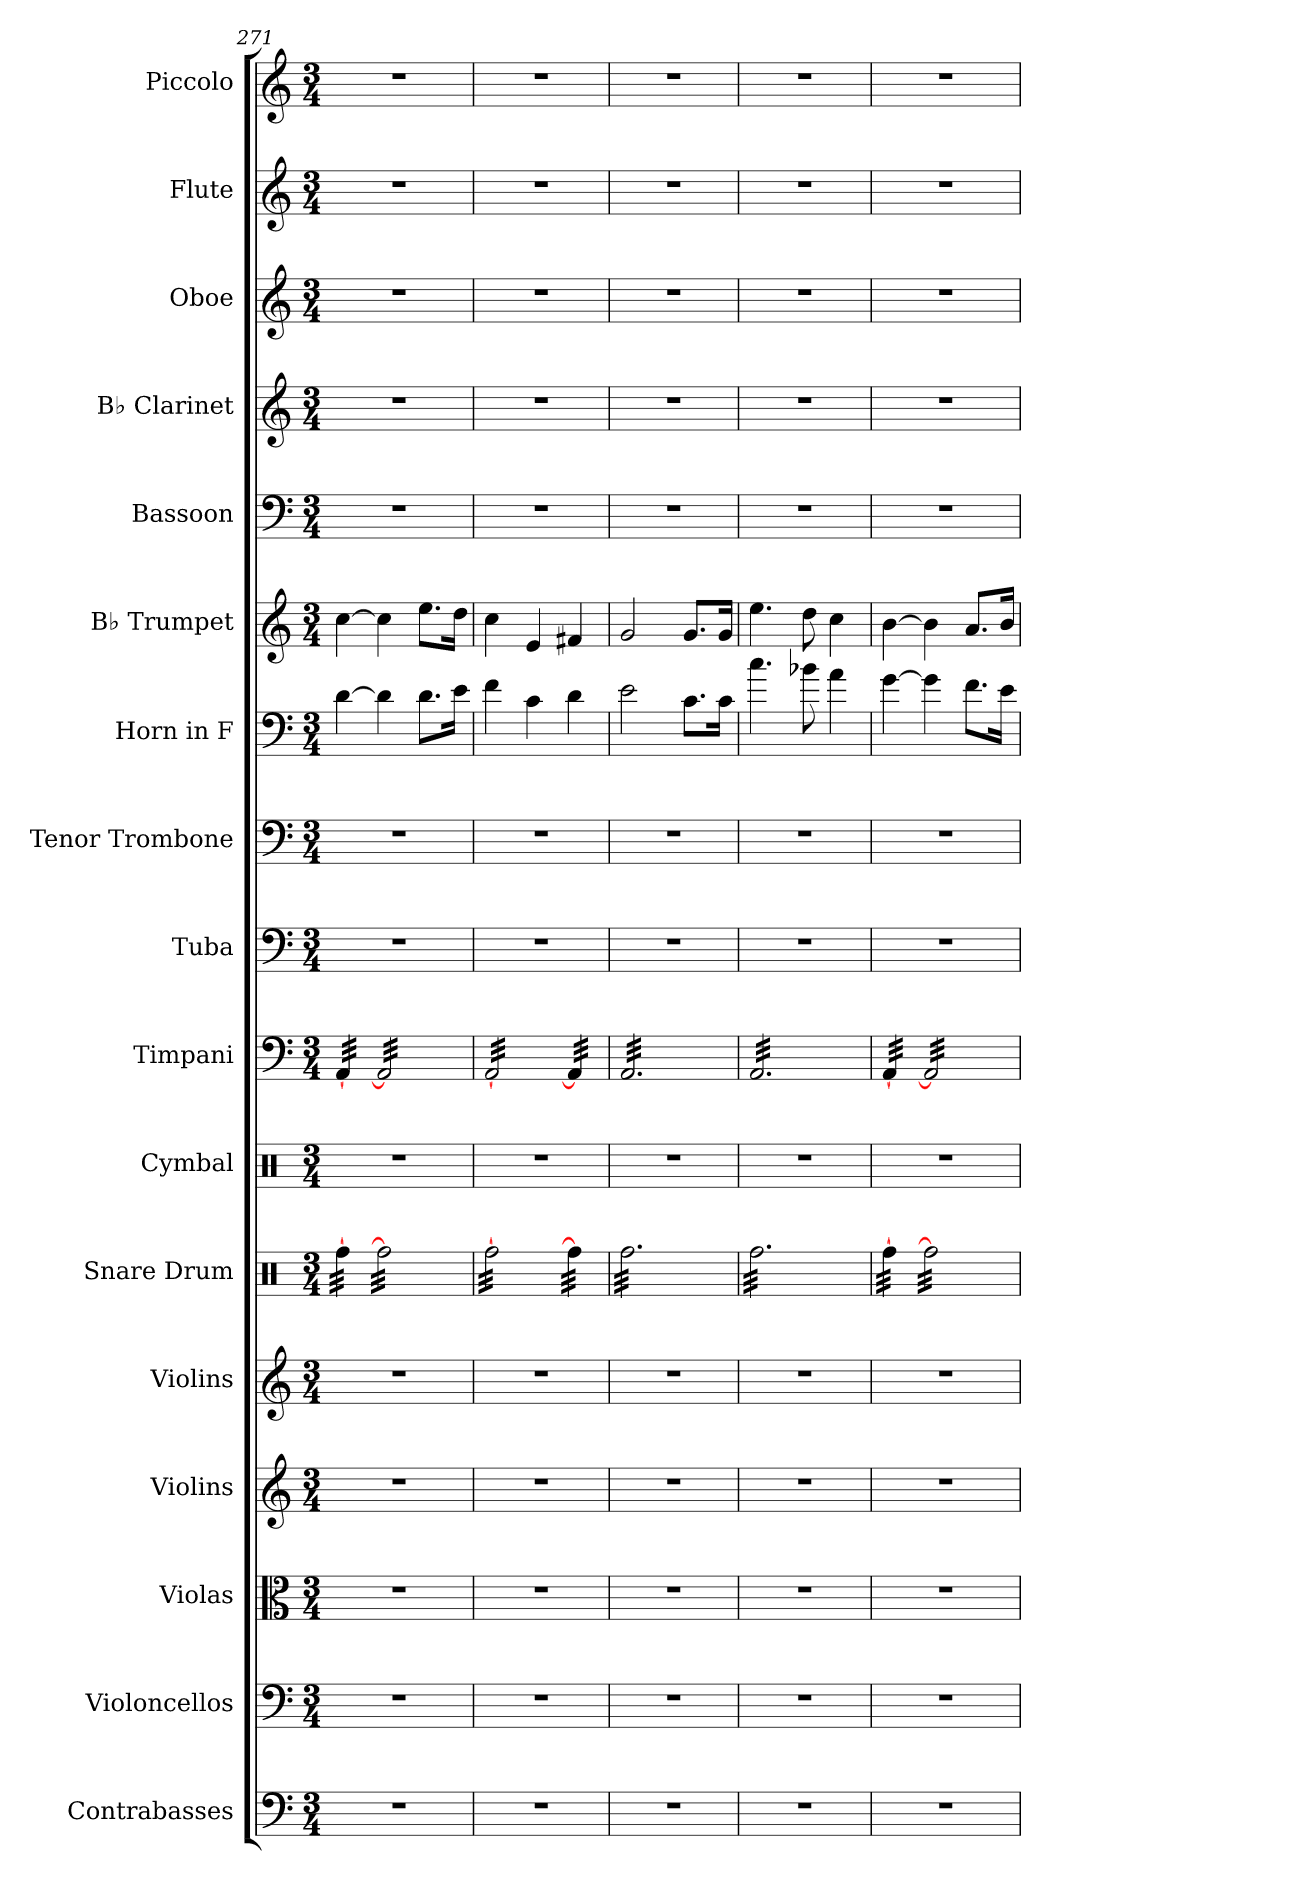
**kern	**kern	**kern	**kern	**kern	**kern	**kern	**kern	**kern	**kern	**kern	**kern	**kern	**kern	**kern	**kern	**kern
*part17	*part16	*part15	*part14	*part13	*part12	*part11	*part10	*part9	*part8	*part7	*part6	*part5	*part4	*part3	*part2	*part1
*staff17	*staff16	*staff15	*staff14	*staff13	*staff12	*staff11	*staff10	*staff9	*staff8	*staff7	*staff6	*staff5	*staff4	*staff3	*staff2	*staff1
*I"Contrabasses	*I"Violoncellos	*I"Violas	*I"Violins	*I"Violins	*I"Snare Drum	*I"Cymbal	*I"Timpani	*I"Tuba	*I"Tenor Trombone	*I"Horn in F	*I"B♭ Trumpet	*I"Bassoon	*I"B♭ Clarinet	*I"Oboe	*I"Flute	*I"Piccolo
*I'Cbs.	*I'Vcs.	*I'Vlas.	*I'Vlns.	*I'Vlns.	*I'S.D.	*I'Cym.	*I'Timp.	*I'Tba.	*I'T. Tbn.	*	*I'B♭ Tpt.	*I'Bsn.	*I'B♭ Cl.	*I'Ob.	*I'Fl.	*I'Picc.
!!LO:PB:g=z
*clefF4	*clefF4	*clefC3	*clefG2	*clefG2	*clefX	*clefX	*clefF4	*clefF4	*clefF4	*clefF4	*clefG2	*clefF4	*clefG2	*clefG2	*clefG2	*clefG2
*ITrd7c12	*	*	*	*	*	*	*	*	*	*ITrd4c7	*ITrd1c2	*	*ITrd1c2	*	*	*ITrd-7c-12
*k[]	*k[]	*k[]	*k[]	*k[]	*k[]	*k[]	*k[]	*k[]	*k[]	*k[b-]	*k[b-e-]	*k[]	*k[b-e-]	*k[]	*k[]	*k[]
*M3/4	*M3/4	*M3/4	*M3/4	*M3/4	*M3/4	*M3/4	*M3/4	*M3/4	*M3/4	*M3/4	*M3/4	*M3/4	*M3/4	*M3/4	*M3/4	*M3/4
=271	=271	=271	=271	=271	=271	=271	=271	=271	=271	=271	=271	=271	=271	=271	=271	=271
*	*	*	*	*	*tremolo	*	*	*	*	*	*	*	*	*	*	*
*	*	*	*	*	*	*	*tremolo	*	*	*	*	*	*	*	*	*
2.r	2.r	2.r	2.r	2.r	[32Rff\LLL	2.r	[32AA/LLL	2.r	2.r	[4G\	[4b-\	2.r	2.r	2.r	2.r	2.r
.	.	.	.	.	32Rff\	.	32AA/	.	.	.	.	.	.	.	.	.
.	.	.	.	.	32Rff\	.	32AA/	.	.	.	.	.	.	.	.	.
.	.	.	.	.	32Rff\	.	32AA/	.	.	.	.	.	.	.	.	.
.	.	.	.	.	32Rff\	.	32AA/	.	.	.	.	.	.	.	.	.
.	.	.	.	.	32Rff\	.	32AA/	.	.	.	.	.	.	.	.	.
.	.	.	.	.	32Rff\	.	32AA/	.	.	.	.	.	.	.	.	.
.	.	.	.	.	32Rff\JJJ	.	32AA/JJJ	.	.	.	.	.	.	.	.	.
.	.	.	.	.	32Rff\]LLL	.	32AA/]LLL	.	.	4G\]	4b-\]	.	.	.	.	.
.	.	.	.	.	32Rff\	.	32AA/	.	.	.	.	.	.	.	.	.
.	.	.	.	.	32Rff\	.	32AA/	.	.	.	.	.	.	.	.	.
.	.	.	.	.	32Rff\	.	32AA/	.	.	.	.	.	.	.	.	.
.	.	.	.	.	32Rff\	.	32AA/	.	.	.	.	.	.	.	.	.
.	.	.	.	.	32Rff\	.	32AA/	.	.	.	.	.	.	.	.	.
.	.	.	.	.	32Rff\	.	32AA/	.	.	.	.	.	.	.	.	.
.	.	.	.	.	32Rff\	.	32AA/	.	.	.	.	.	.	.	.	.
.	.	.	.	.	32Rff\	.	32AA/	.	.	8.G\L	8.dd\L	.	.	.	.	.
.	.	.	.	.	32Rff\	.	32AA/	.	.	.	.	.	.	.	.	.
.	.	.	.	.	32Rff\	.	32AA/	.	.	.	.	.	.	.	.	.
.	.	.	.	.	32Rff\	.	32AA/	.	.	.	.	.	.	.	.	.
.	.	.	.	.	32Rff\	.	32AA/	.	.	.	.	.	.	.	.	.
.	.	.	.	.	32Rff\	.	32AA/	.	.	.	.	.	.	.	.	.
.	.	.	.	.	32Rff\	.	32AA/	.	.	16A\Jk	16cc\Jk	.	.	.	.	.
.	.	.	.	.	32Rff\JJJ	.	32AA/JJJ	.	.	.	.	.	.	.	.	.
=272	=272	=272	=272	=272	=272	=272	=272	=272	=272	=272	=272	=272	=272	=272	=272	=272
2.r	2.r	2.r	2.r	2.r	[32Rff\LLL	2.r	[32AA/LLL	2.r	2.r	4B-\	4b-\	2.r	2.r	2.r	2.r	2.r
.	.	.	.	.	32Rff\	.	32AA/	.	.	.	.	.	.	.	.	.
.	.	.	.	.	32Rff\	.	32AA/	.	.	.	.	.	.	.	.	.
.	.	.	.	.	32Rff\	.	32AA/	.	.	.	.	.	.	.	.	.
.	.	.	.	.	32Rff\	.	32AA/	.	.	.	.	.	.	.	.	.
.	.	.	.	.	32Rff\	.	32AA/	.	.	.	.	.	.	.	.	.
.	.	.	.	.	32Rff\	.	32AA/	.	.	.	.	.	.	.	.	.
.	.	.	.	.	32Rff\	.	32AA/	.	.	.	.	.	.	.	.	.
.	.	.	.	.	32Rff\	.	32AA/	.	.	4F\	4d/	.	.	.	.	.
.	.	.	.	.	32Rff\	.	32AA/	.	.	.	.	.	.	.	.	.
.	.	.	.	.	32Rff\	.	32AA/	.	.	.	.	.	.	.	.	.
.	.	.	.	.	32Rff\	.	32AA/	.	.	.	.	.	.	.	.	.
.	.	.	.	.	32Rff\	.	32AA/	.	.	.	.	.	.	.	.	.
.	.	.	.	.	32Rff\	.	32AA/	.	.	.	.	.	.	.	.	.
.	.	.	.	.	32Rff\	.	32AA/	.	.	.	.	.	.	.	.	.
.	.	.	.	.	32Rff\JJJ	.	32AA/JJJ	.	.	.	.	.	.	.	.	.
.	.	.	.	.	32Rff\]LLL	.	32AA/]LLL	.	.	4G\	4en/	.	.	.	.	.
.	.	.	.	.	32Rff\	.	32AA/	.	.	.	.	.	.	.	.	.
.	.	.	.	.	32Rff\	.	32AA/	.	.	.	.	.	.	.	.	.
.	.	.	.	.	32Rff\	.	32AA/	.	.	.	.	.	.	.	.	.
.	.	.	.	.	32Rff\	.	32AA/	.	.	.	.	.	.	.	.	.
.	.	.	.	.	32Rff\	.	32AA/	.	.	.	.	.	.	.	.	.
.	.	.	.	.	32Rff\	.	32AA/	.	.	.	.	.	.	.	.	.
.	.	.	.	.	32Rff\JJJ	.	32AA/JJJ	.	.	.	.	.	.	.	.	.
=273	=273	=273	=273	=273	=273	=273	=273	=273	=273	=273	=273	=273	=273	=273	=273	=273
2.r	2.r	2.r	2.r	2.r	32Rff\LLL	2.r	32AA/LLL	2.r	2.r	2A\	2f/	2.r	2.r	2.r	2.r	2.r
.	.	.	.	.	32Rff\	.	32AA/	.	.	.	.	.	.	.	.	.
.	.	.	.	.	32Rff\	.	32AA/	.	.	.	.	.	.	.	.	.
.	.	.	.	.	32Rff\	.	32AA/	.	.	.	.	.	.	.	.	.
.	.	.	.	.	32Rff\	.	32AA/	.	.	.	.	.	.	.	.	.
.	.	.	.	.	32Rff\	.	32AA/	.	.	.	.	.	.	.	.	.
.	.	.	.	.	32Rff\	.	32AA/	.	.	.	.	.	.	.	.	.
.	.	.	.	.	32Rff\	.	32AA/	.	.	.	.	.	.	.	.	.
.	.	.	.	.	32Rff\	.	32AA/	.	.	.	.	.	.	.	.	.
.	.	.	.	.	32Rff\	.	32AA/	.	.	.	.	.	.	.	.	.
.	.	.	.	.	32Rff\	.	32AA/	.	.	.	.	.	.	.	.	.
.	.	.	.	.	32Rff\	.	32AA/	.	.	.	.	.	.	.	.	.
.	.	.	.	.	32Rff\	.	32AA/	.	.	.	.	.	.	.	.	.
.	.	.	.	.	32Rff\	.	32AA/	.	.	.	.	.	.	.	.	.
.	.	.	.	.	32Rff\	.	32AA/	.	.	.	.	.	.	.	.	.
.	.	.	.	.	32Rff\	.	32AA/	.	.	.	.	.	.	.	.	.
.	.	.	.	.	32Rff\	.	32AA/	.	.	8.F\L	8.f/L	.	.	.	.	.
.	.	.	.	.	32Rff\	.	32AA/	.	.	.	.	.	.	.	.	.
.	.	.	.	.	32Rff\	.	32AA/	.	.	.	.	.	.	.	.	.
.	.	.	.	.	32Rff\	.	32AA/	.	.	.	.	.	.	.	.	.
.	.	.	.	.	32Rff\	.	32AA/	.	.	.	.	.	.	.	.	.
.	.	.	.	.	32Rff\	.	32AA/	.	.	.	.	.	.	.	.	.
.	.	.	.	.	32Rff\	.	32AA/	.	.	16F\Jk	16f/Jk	.	.	.	.	.
.	.	.	.	.	32Rff\JJJ	.	32AA/JJJ	.	.	.	.	.	.	.	.	.
=274	=274	=274	=274	=274	=274	=274	=274	=274	=274	=274	=274	=274	=274	=274	=274	=274
2.r	2.r	2.r	2.r	2.r	32Rff\LLL	2.r	32AA/LLL	2.r	2.r	4.f\	4.dd\	2.r	2.r	2.r	2.r	2.r
.	.	.	.	.	32Rff\	.	32AA/	.	.	.	.	.	.	.	.	.
.	.	.	.	.	32Rff\	.	32AA/	.	.	.	.	.	.	.	.	.
.	.	.	.	.	32Rff\	.	32AA/	.	.	.	.	.	.	.	.	.
.	.	.	.	.	32Rff\	.	32AA/	.	.	.	.	.	.	.	.	.
.	.	.	.	.	32Rff\	.	32AA/	.	.	.	.	.	.	.	.	.
.	.	.	.	.	32Rff\	.	32AA/	.	.	.	.	.	.	.	.	.
.	.	.	.	.	32Rff\	.	32AA/	.	.	.	.	.	.	.	.	.
.	.	.	.	.	32Rff\	.	32AA/	.	.	.	.	.	.	.	.	.
.	.	.	.	.	32Rff\	.	32AA/	.	.	.	.	.	.	.	.	.
.	.	.	.	.	32Rff\	.	32AA/	.	.	.	.	.	.	.	.	.
.	.	.	.	.	32Rff\	.	32AA/	.	.	.	.	.	.	.	.	.
.	.	.	.	.	32Rff\	.	32AA/	.	.	8e-X\	8cc\	.	.	.	.	.
.	.	.	.	.	32Rff\	.	32AA/	.	.	.	.	.	.	.	.	.
.	.	.	.	.	32Rff\	.	32AA/	.	.	.	.	.	.	.	.	.
.	.	.	.	.	32Rff\	.	32AA/	.	.	.	.	.	.	.	.	.
.	.	.	.	.	32Rff\	.	32AA/	.	.	4d\	4b-\	.	.	.	.	.
.	.	.	.	.	32Rff\	.	32AA/	.	.	.	.	.	.	.	.	.
.	.	.	.	.	32Rff\	.	32AA/	.	.	.	.	.	.	.	.	.
.	.	.	.	.	32Rff\	.	32AA/	.	.	.	.	.	.	.	.	.
.	.	.	.	.	32Rff\	.	32AA/	.	.	.	.	.	.	.	.	.
.	.	.	.	.	32Rff\	.	32AA/	.	.	.	.	.	.	.	.	.
.	.	.	.	.	32Rff\	.	32AA/	.	.	.	.	.	.	.	.	.
.	.	.	.	.	32Rff\JJJ	.	32AA/JJJ	.	.	.	.	.	.	.	.	.
=275	=275	=275	=275	=275	=275	=275	=275	=275	=275	=275	=275	=275	=275	=275	=275	=275
2.r	2.r	2.r	2.r	2.r	[32Rff\LLL	2.r	[32AA/LLL	2.r	2.r	[4c\	[4a\	2.r	2.r	2.r	2.r	2.r
.	.	.	.	.	32Rff\	.	32AA/	.	.	.	.	.	.	.	.	.
.	.	.	.	.	32Rff\	.	32AA/	.	.	.	.	.	.	.	.	.
.	.	.	.	.	32Rff\	.	32AA/	.	.	.	.	.	.	.	.	.
.	.	.	.	.	32Rff\	.	32AA/	.	.	.	.	.	.	.	.	.
.	.	.	.	.	32Rff\	.	32AA/	.	.	.	.	.	.	.	.	.
.	.	.	.	.	32Rff\	.	32AA/	.	.	.	.	.	.	.	.	.
.	.	.	.	.	32Rff\JJJ	.	32AA/JJJ	.	.	.	.	.	.	.	.	.
.	.	.	.	.	32Rff\]LLL	.	32AA/]LLL	.	.	4c\]	4a\]	.	.	.	.	.
.	.	.	.	.	32Rff\	.	32AA/	.	.	.	.	.	.	.	.	.
.	.	.	.	.	32Rff\	.	32AA/	.	.	.	.	.	.	.	.	.
.	.	.	.	.	32Rff\	.	32AA/	.	.	.	.	.	.	.	.	.
.	.	.	.	.	32Rff\	.	32AA/	.	.	.	.	.	.	.	.	.
.	.	.	.	.	32Rff\	.	32AA/	.	.	.	.	.	.	.	.	.
.	.	.	.	.	32Rff\	.	32AA/	.	.	.	.	.	.	.	.	.
.	.	.	.	.	32Rff\	.	32AA/	.	.	.	.	.	.	.	.	.
.	.	.	.	.	32Rff\	.	32AA/	.	.	8.B-\L	8.g/L	.	.	.	.	.
.	.	.	.	.	32Rff\	.	32AA/	.	.	.	.	.	.	.	.	.
.	.	.	.	.	32Rff\	.	32AA/	.	.	.	.	.	.	.	.	.
.	.	.	.	.	32Rff\	.	32AA/	.	.	.	.	.	.	.	.	.
.	.	.	.	.	32Rff\	.	32AA/	.	.	.	.	.	.	.	.	.
.	.	.	.	.	32Rff\	.	32AA/	.	.	.	.	.	.	.	.	.
.	.	.	.	.	32Rff\	.	32AA/	.	.	16A\Jk	16a/Jk	.	.	.	.	.
.	.	.	.	.	32Rff\JJJ	.	32AA/JJJ	.	.	.	.	.	.	.	.	.
*	*	*	*	*	*	*	*Xtremolo	*	*	*	*	*	*	*	*	*
*	*	*	*	*	*Xtremolo	*	*	*	*	*	*	*	*	*	*	*
=	=	=	=	=	=	=	=	=	=	=	=	=	=	=	=	=
*-	*-	*-	*-	*-	*-	*-	*-	*-	*-	*-	*-	*-	*-	*-	*-	*-
